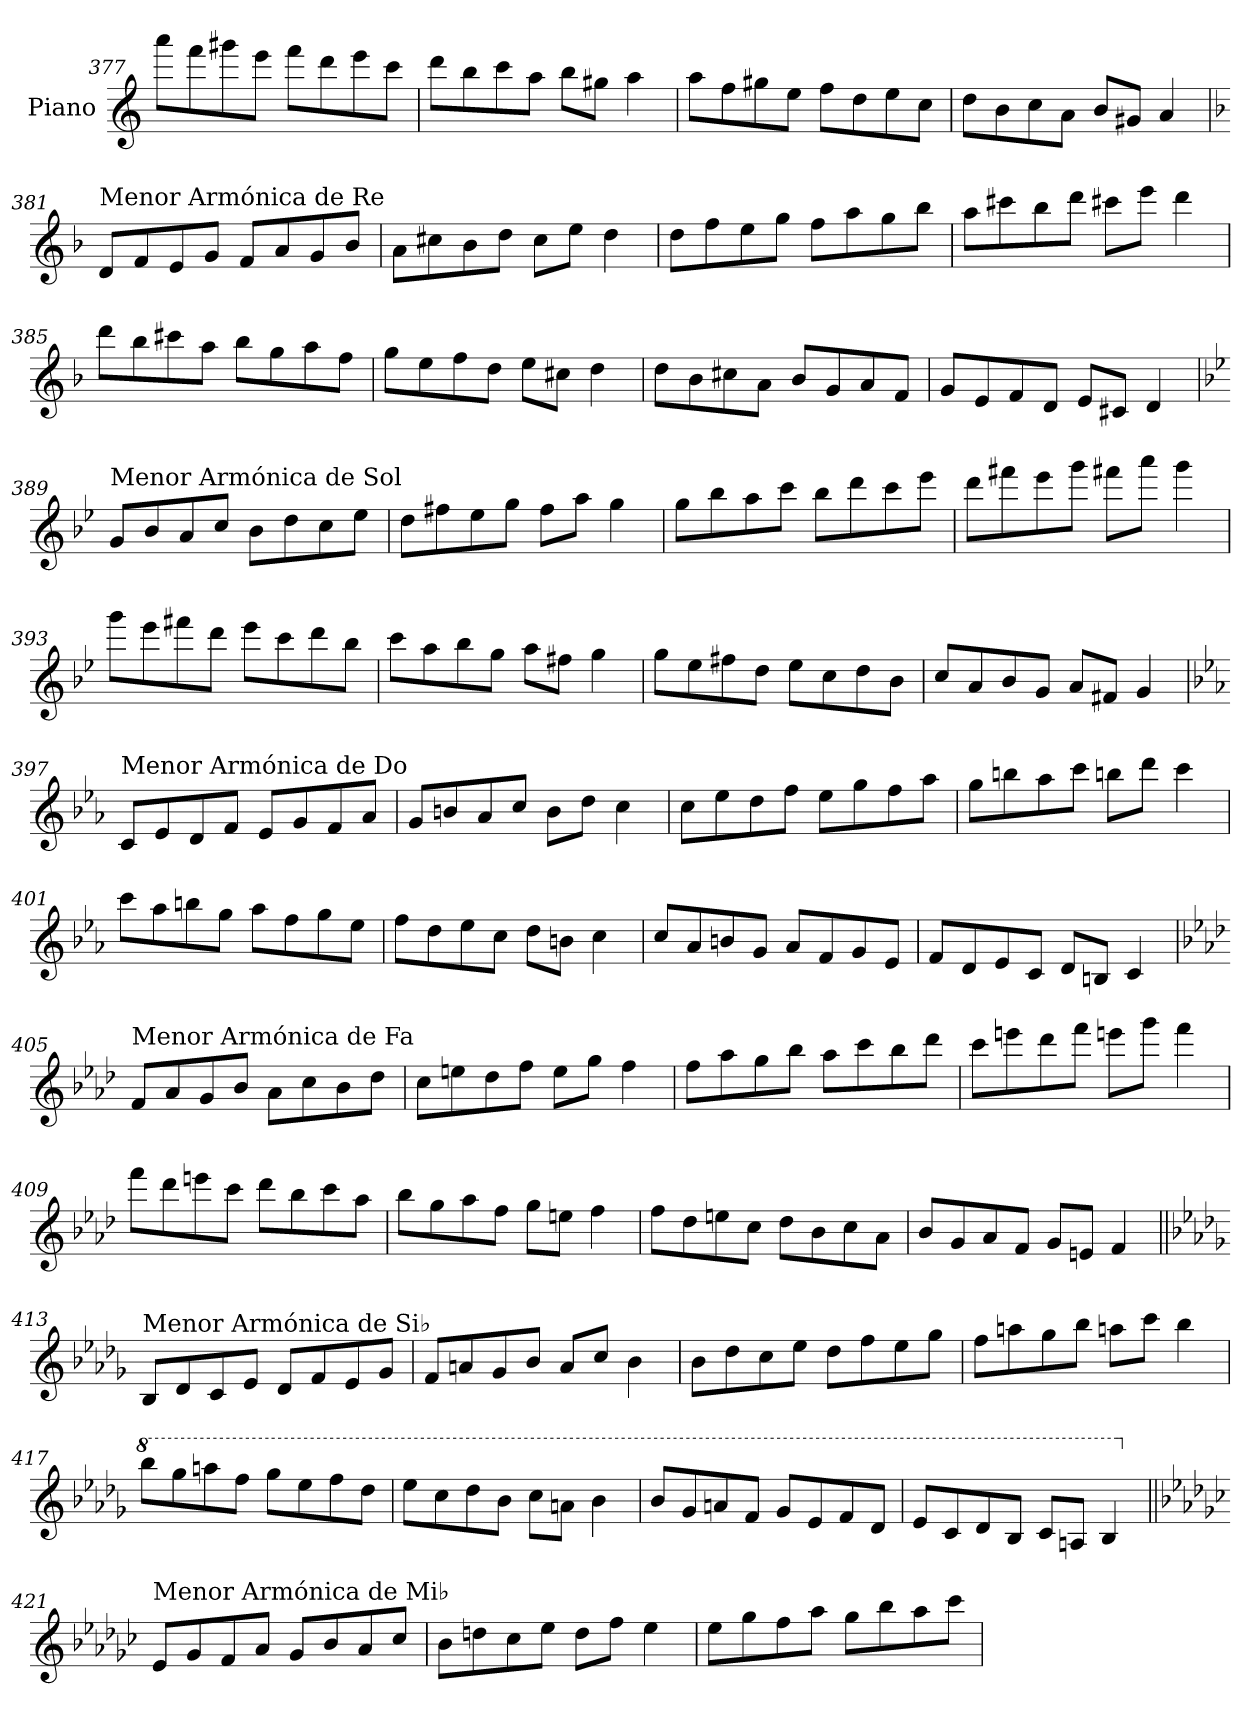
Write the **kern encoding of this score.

**kern
*part1
*staff1
*I"Piano
*I'Pno.
!!LO:LB:g=z
*clefG2
*k[]
=377
8aaa\L
8fff\
8ggg#X\
8eee\J
8fff\L
8ddd\
8eee\
8ccc\J
=378
8ddd\L
8bb\
8ccc\
8aa\J
8bb\L
8gg#X\J
4aa\
=379
8aa\L
8ff\
8gg#X\
8ee\J
8ff\L
8dd\
8ee\
8cc\J
=380
8dd\L
8b\
8cc\
8a\J
8b/L
8g#X/J
4a/
!!LO:LB:g=z
=381
*k[b-]
!LO:TX:a:t=Menor Armónica de Re
8d/L
8f/
8e/
8g/J
8f/L
8a/
8g/
8b-/J
=382
8a\L
8cc#X\
8b-\
8dd\J
8cc#\L
8ee\J
4dd\
=383
8dd\L
8ff\
8ee\
8gg\J
8ff\L
8aa\
8gg\
8bb-\J
=384
8aa\L
8ccc#X\
8bb-\
8ddd\J
8ccc#X\L
8eee\J
4ddd\
!!LO:LB:g=z
=385
8ddd\L
8bb-\
8ccc#X\
8aa\J
8bb-\L
8gg\
8aa\
8ff\J
=386
8gg\L
8ee\
8ff\
8dd\J
8ee\L
8cc#X\J
4dd\
=387
8dd\L
8b-\
8cc#X\
8a\J
8b-/L
8g/
8a/
8f/J
=388
8g/L
8e/
8f/
8d/J
8e/L
8c#X/J
4d/
!!LO:LB:g=z
=389
*k[b-e-]
!LO:TX:a:t=Menor Armónica de Sol
8g/L
8b-/
8a/
8cc/J
8b-\L
8dd\
8cc\
8ee-\J
=390
8dd\L
8ff#X\
8ee-\
8gg\J
8ff#\L
8aa\J
4gg\
=391
8gg\L
8bb-\
8aa\
8ccc\J
8bb-\L
8ddd\
8ccc\
8eee-\J
=392
8ddd\L
8fff#X\
8eee-\
8ggg\J
8fff#X\L
8aaa\J
4ggg\
!!LO:LB:g=z
=393
8ggg\L
8eee-\
8fff#X\
8ddd\J
8eee-\L
8ccc\
8ddd\
8bb-\J
=394
8ccc\L
8aa\
8bb-\
8gg\J
8aa\L
8ff#X\J
4gg\
=395
8gg\L
8ee-\
8ff#X\
8dd\J
8ee-\L
8cc\
8dd\
8b-\J
=396
8cc/L
8a/
8b-/
8g/J
8a/L
8f#X/J
4g/
!!LO:LB:g=z
=397
*k[b-e-a-]
!LO:TX:a:t=Menor Armónica de Do
8c/L
8e-/
8d/
8f/J
8e-/L
8g/
8f/
8a-/J
=398
8g/L
8bn/
8a-/
8cc/J
8b\L
8dd\J
4cc\
=399
8cc\L
8ee-\
8dd\
8ff\J
8ee-\L
8gg\
8ff\
8aa-\J
=400
8gg\L
8bbn\
8aa-\
8ccc\J
8bbn\L
8ddd\J
4ccc\
!!LO:LB:g=z
=401
8ccc\L
8aa-\
8bbn\
8gg\J
8aa-\L
8ff\
8gg\
8ee-\J
=402
8ff\L
8dd\
8ee-\
8cc\J
8dd\L
8bn\J
4cc\
=403
8cc/L
8a-/
8bn/
8g/J
8a-/L
8f/
8g/
8e-/J
=404
8f/L
8d/
8e-/
8c/J
8d/L
8Bn/J
4c/
!!LO:PB:g=z
=405
*k[b-e-a-d-]
!LO:TX:a:t=Menor Armónica de Fa
8f/L
8a-/
8g/
8b-/J
8a-\L
8cc\
8b-\
8dd-\J
=406
8cc\L
8een\
8dd-\
8ff\J
8ee\L
8gg\J
4ff\
=407
8ff\L
8aa-\
8gg\
8bb-\J
8aa-\L
8ccc\
8bb-\
8ddd-\J
=408
8ccc\L
8eeen\
8ddd-\
8fff\J
8eeen\L
8ggg\J
4fff\
!!LO:LB:g=z
=409
8fff\L
8ddd-\
8eeen\
8ccc\J
8ddd-\L
8bb-\
8ccc\
8aa-\J
=410
8bb-\L
8gg\
8aa-\
8ff\J
8gg\L
8een\J
4ff\
=411
8ff\L
8dd-\
8een\
8cc\J
8dd-\L
8b-\
8cc\
8a-\J
=412
8b-/L
8g/
8a-/
8f/J
8g/L
8en/J
4f/
!!LO:LB:g=z
=413||
*k[b-e-a-d-g-]
!LO:TX:a:t=Menor Armónica de Si♭
8B-/L
8d-/
8c/
8e-/J
8d-/L
8f/
8e-/
8g-/J
=414
8f/L
8an/
8g-/
8b-/J
8a/L
8cc/J
4b-\
=415
8b-\L
8dd-\
8cc\
8ee-\J
8dd-\L
8ff\
8ee-\
8gg-\J
=416
8ff\L
8aan\
8gg-\
8bb-\J
8aan\L
8ccc\J
4bb-\
!!LO:LB:g=z
=417
*8va
8bbb-\L
8ggg-\
8aaan\
8fff\J
8ggg-\L
8eee-\
8fff\
8ddd-\J
=418
8eee-\L
8ccc\
8ddd-\
8bb-\J
8ccc\L
8aan\J
4bb-\
=419
8bb-/L
8gg-/
8aan/
8ff/J
8gg-/L
8ee-/
8ff/
8dd-/J
=420
8ee-/L
8cc/
8dd-/
8b-/J
8cc/L
8an/J
4b-/
!!LO:LB:g=z
=421||
*k[b-e-a-d-g-c-]
*X8va
!LO:TX:a:t=Menor Armónica de Mi♭
8e-/L
8g-/
8f/
8a-/J
8g-/L
8b-/
8a-/
8cc-/J
=422
8b-\L
8ddn\
8cc-\
8ee-\J
8dd\L
8ff\J
4ee-\
=423
8ee-\L
8gg-\
8ff\
8aa-\J
8gg-\L
8bb-\
8aa-\
8ccc-\J
=
*-
